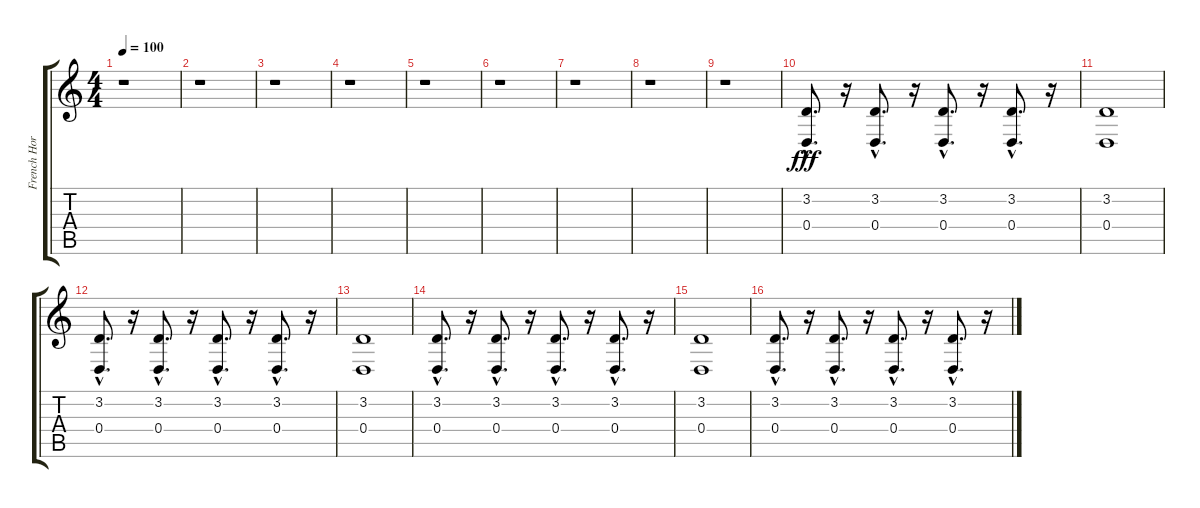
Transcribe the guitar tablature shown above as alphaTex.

\track ("French Horn" "French Hor") {instrument frenchhorn}
\staff {score tabs}
\tuning (E4 B3 G3 D3 A2 E2) {hide}
\ts (4 4)
\tempo 100
\clef g2
\ks c
r.1{dy fff} |
r.1 |
r.1 |
r.1 |
r.1 |
r.1 |
r.1 |
r.1 |
r.1 |
(3.2{hac} 0.4{hac}).8{d} r.16 (3.2{hac} 0.4{hac}).8{d} r.16 (3.2{hac} 0.4{hac}).8{d} r.16 (3.2{hac} 0.4{hac}).8{d} r.16 |
(3.2 0.4).1 |
(3.2{hac} 0.4{hac}).8{d} r.16 (3.2{hac} 0.4{hac}).8{d} r.16 (3.2{hac} 0.4{hac}).8{d} r.16 (3.2{hac} 0.4{hac}).8{d} r.16 |
(3.2 0.4).1 |
(3.2{hac} 0.4{hac}).8{d} r.16 (3.2{hac} 0.4{hac}).8{d} r.16 (3.2{hac} 0.4{hac}).8{d} r.16 (3.2{hac} 0.4{hac}).8{d} r.16 |
(3.2 0.4).1 |
(3.2{hac} 0.4{hac}).8{d} r.16 (3.2{hac} 0.4{hac}).8{d} r.16 (3.2{hac} 0.4{hac}).8{d} r.16 (3.2{hac} 0.4{hac}).8{d} r.16
